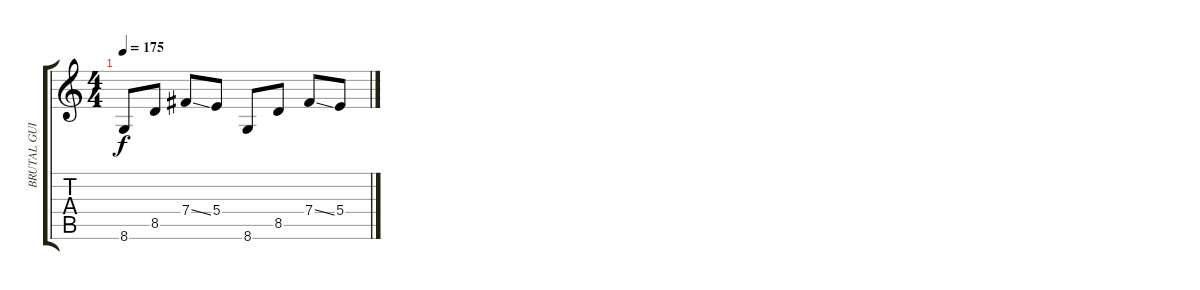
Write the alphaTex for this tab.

\track ("BRUTAL GUITAR RAWR" "BRUTAL GUI") {instrument distortionguitar}
\staff {score tabs}
\tuning (Db4 Ab3 E3 B2 Gb2 B1) {hide}
\ts (4 4)
\tempo 175
\clef g2
\ks c
8.6.8{dy f} 8.5.8 7.4{ss}.8 5.4.8 8.6.8 8.5.8 7.4{ss}.8 5.4.8
